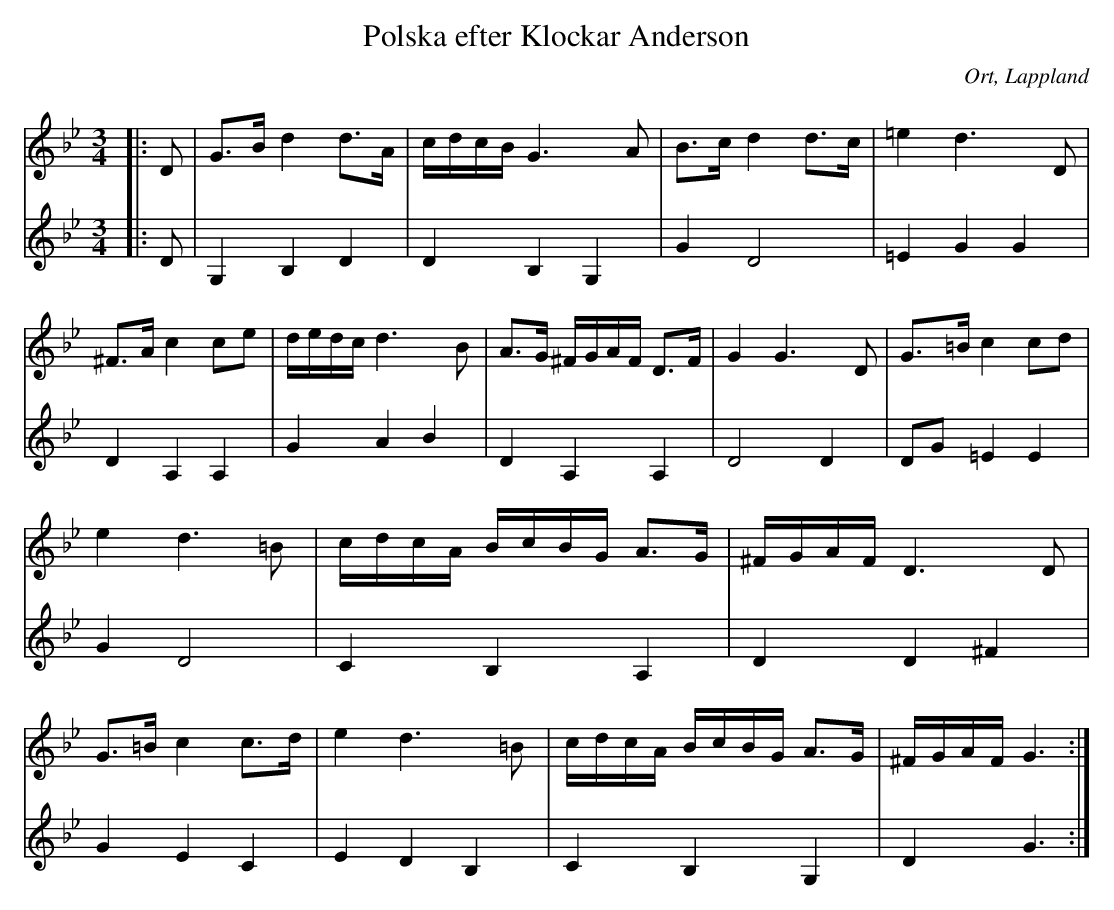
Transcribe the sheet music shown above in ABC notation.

X:1
T:Polska efter Klockar Anderson
O:Ort, Lappland
M:3/4
L:1/16
K:Gm
V:1
|: D2 | G3B d4 d3A | cdcB G6 A2 | B3c d4 d3c | =e4 d6 D2 | ^F3A c4 c2e2 | dedc d6 B2 | A3G ^FGAF D3F | G4 G6 D2 | G3=B c4 c2d2 | e4 d6 =B2 | cdcA BcBG A3G |^FGAF D6 D2 | G3=B c4 c3d | e4 d6 =B2 | cdcA BcBG A3G | ^FGAF G6 :|
V:2
|:D2 | G,4 B,4 D4 | D4 B,4 G,4 | G4 D8  | =E4 G4 G4 | D4 A,4 A,4 | G4 A4 B4 | D4 A,4 A,4 | D8 D4 | D2G2 =E4 E4 | G4 D8 | C4 B,4 A,4 | D4 D4 ^F4 | G4 E4 C4 | E4 D4 B,4 | C4 B,4 G,4 | D4 G6 :|
